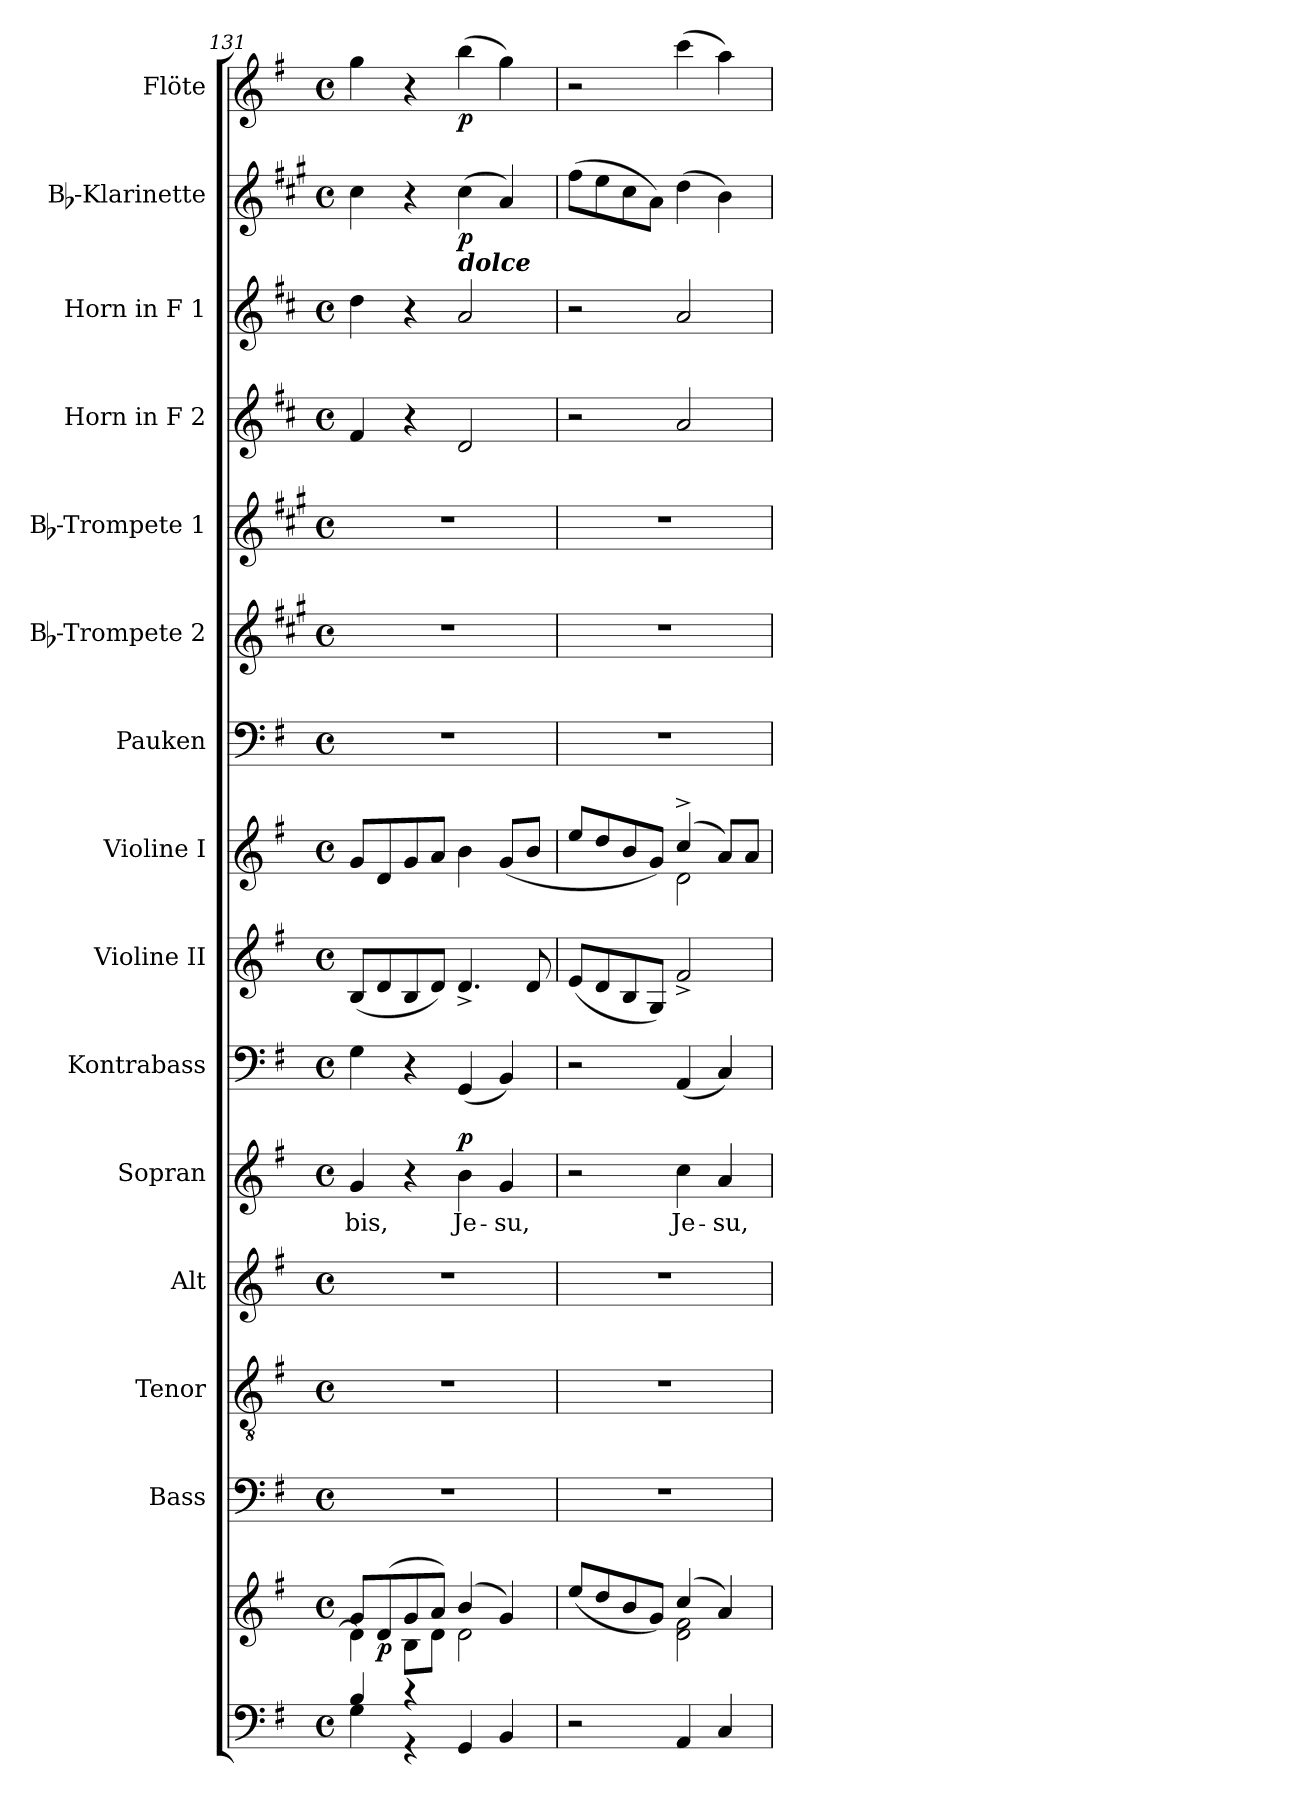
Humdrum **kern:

**kern	**kern	**dynam	**kern	**kern	**kern	**kern	**text	**dynam	**kern	**kern	**kern	**kern	**kern	**kern	**kern	**kern	**kern	**dynam	**kern	**dynam
*part15	*part15	*part15	*part14	*part13	*part12	*part11	*part11	*part11	*part10	*part9	*part8	*part7	*part6	*part5	*part4	*part3	*part2	*part2	*part1	*part1
*staff16	*staff15	*staff15/16	*staff14	*staff13	*staff12	*staff11	*staff11	*staff11	*staff10	*staff9	*staff8	*staff7	*staff6	*staff5	*staff4	*staff3	*staff2	*staff2	*staff1	*staff1
*	*	*	*I"Bass	*I"Tenor	*I"Alt	*I"Sopran	*	*	*I"Kontrabass	*I"Violine II	*I"Violine I	*I"Pauken	*I"Bb-Trompete 2	*I"Bb-Trompete 1	*I"Horn in F 2	*I"Horn in F 1	*I"Bb-Klarinette	*	*I"Flöte	*
*	*	*	*I'B.	*I'T.	*I'A.	*I'S.	*	*	*I'Kb.	*I'Vl. II	*I'Vl. I	*I'Pk.	*I'Bb Trp. 2	*I'Bb Trp. 1	*	*	*I'Bb Kl.	*	*I'Fl.	*
*clefF4	*clefG2	*	*clefF4	*clefGv2	*clefG2	*clefG2	*	*	*clefF4	*clefG2	*clefG2	*clefF4	*clefG2	*clefG2	*clefG2	*clefG2	*clefG2	*	*clefG2	*
*	*	*	*	*	*	*	*	*	*ITrd7c12	*	*	*	*ITrd1c2	*ITrd1c2	*ITrd4c7	*ITrd4c7	*ITrd1c2	*	*	*
*k[f#]	*k[f#]	*	*k[f#]	*k[f#]	*k[f#]	*k[f#]	*	*	*k[f#]	*k[f#]	*k[f#]	*k[f#]	*k[f#]	*k[f#]	*k[f#]	*k[f#]	*k[f#]	*	*k[f#]	*
*G:	*G:	*	*G:	*G:	*G:	*G:	*	*	*G:	*G:	*G:	*G:	*G:	*G:	*G:	*G:	*G:	*	*G:	*
*M4/4	*M4/4	*	*M4/4	*M4/4	*M4/4	*M4/4	*	*	*M4/4	*M4/4	*M4/4	*M4/4	*M4/4	*M4/4	*M4/4	*M4/4	*M4/4	*	*M4/4	*
*met(c)	*met(c)	*	*met(c)	*met(c)	*met(c)	*met(c)	*	*	*met(c)	*met(c)	*met(c)	*met(c)	*met(c)	*met(c)	*met(c)	*met(c)	*met(c)	*	*met(c)	*
=131	=131	=131	=131	=131	=131	=131	=131	=131	=131	=131	=131	=131	=131	=131	=131	=131	=131	=131	=131	=131
*^	*^	*	*	*	*	*	*	*	*	*	*	*	*	*	*	*	*	*	*	*
!	!	!	!	!	!	!	!	!	!LO:LY:b	!	!	!	!	!	!	!	!	!	!	!	!	!
4B/	4G\	8g/L	4d\]	.	1r	1r	1r	4g/	-bis,	.	4GG\	(<8B/L	8g/L	1r	1r	1r	4B/	4g\	4b\	.	4gg\	.
!	!	!	!	!LO:DY:b	!	!	!	!	!	!	!	!	!	!	!	!	!	!	!	!	!	!
.	.	(>8d/	.	p	.	.	.	.	.	.	.	8d/	8d/	.	.	.	.	.	.	.	.	.
4r	4r	8g/	8B\L	.	.	.	.	4r	.	.	4r	8B/	8g/	.	.	.	4r	4r	4r	.	4r	.
.	.	8a/J)	8d\J	.	.	.	.	.	.	.	.	8d/J)	8a/J	.	.	.	.	.	.	.	.	.
!	!	!	!	!	!	!	!	!	!	!	!	!	!	!	!	!	!	!	!LO:TX:b:Bi:t=dolce	!	!	!
!	!	!	!	!	!	!	!	!	!LO:LY:b	!LO:DY:a	!	!	!	!	!	!	!	!	!	!LO:DY:b	!	!LO:DY:b
2ryy	4GG/	(4b/	2d\	.	.	.	.	4b\	Je-	p	(<4GGG/	4.d^</	4b\	.	.	.	2G/	2d/	(>4b\	p	(>4bb\	p
!	!	!	!	!	!	!	!	!	!LO:LY:b	!	!	!	!	!	!	!	!	!	!	!	!	!
.	4BB/	4g/)	.	.	.	.	.	4g/	-su,	.	4BBB/)	.	(>8g/L	.	.	.	.	.	4g/)	.	4gg\)	.
.	.	.	.	.	.	.	.	.	.	.	.	8d/	8b/J	.	.	.	.	.	.	.	.	.
*v	*v	*	*	*	*	*	*	*	*	*	*	*	*	*	*	*	*	*	*	*	*	*
=132	=132	=132	=132	=132	=132	=132	=132	=132	=132	=132	=132	=132	=132	=132	=132	=132	=132	=132	=132	=132	=132
*	*	*	*	*	*	*	*	*	*	*	*	*^	*	*	*	*	*	*	*	*	*
2r	(<8ee/L	2ryy	.	1r	1r	1r	2r	.	.	2r	(<8e/L	8ee/L	2ryy	1r	1r	1r	2r	2r	(>8ee\L	.	2r	.
.	8dd/	.	.	.	.	.	.	.	.	.	8d/	8dd/	.	.	.	.	.	.	8dd\	.	.	.
.	8b/	.	.	.	.	.	.	.	.	.	8B/	8b/	.	.	.	.	.	.	8b\	.	.	.
.	8g/J)	.	.	.	.	.	.	.	.	.	8G/J)	8g/J)	.	.	.	.	.	.	8g\J)	.	.	.
!	!	!	!	!	!	!	!	!LO:LY:b	!	!	!	!	!	!	!	!	!	!	!	!	!	!
4AA/	(4cc/	2d\ 2f#\	.	.	.	.	4cc\	Je-	.	(<4AAA/	2f#^</	(<4cc^>/	2d\	.	.	.	2d/	2d/	(>4cc\	.	(>4ccc\	.
!	!	!	!	!	!	!	!	!LO:LY:b	!	!	!	!	!	!	!	!	!	!	!	!	!	!
4C/	4a/)	.	.	.	.	.	4a/	-su,	.	4CC/)	.	8a/L)	.	.	.	.	.	.	4a\)	.	4aa\)	.
.	.	.	.	.	.	.	.	.	.	.	.	8a/J	.	.	.	.	.	.	.	.	.	.
*	*v	*v	*	*	*	*	*	*	*	*	*	*v	*v	*	*	*	*	*	*	*	*	*
=	=	=	=	=	=	=	=	=	=	=	=	=	=	=	=	=	=	=	=	=
*-	*-	*-	*-	*-	*-	*-	*-	*-	*-	*-	*-	*-	*-	*-	*-	*-	*-	*-	*-	*-
